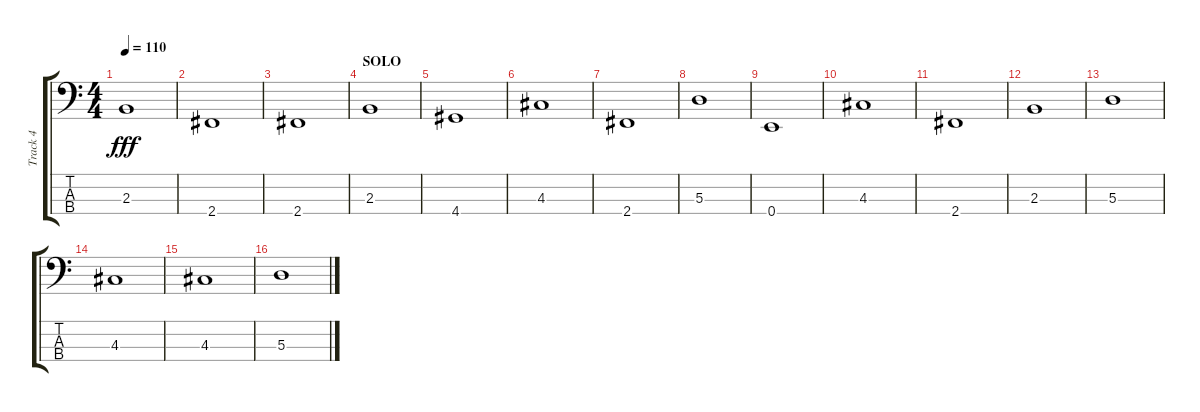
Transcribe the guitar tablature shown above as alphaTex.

\track ("Track 4" "Track 4") {instrument electricbasspick}
\staff {score tabs}
\tuning (G2 D2 A1 E1) {hide}
\ts (4 4)
\tempo 110
\clef f4
\ks c
2.3.1{dy fff} |
2.4.1 |
2.4.1 |
\section ("" "SOLO")
2.3.1 |
4.4.1 |
4.3.1 |
2.4.1 |
5.3.1 |
0.4.1 |
4.3.1 |
2.4.1 |
2.3.1 |
5.3.1 |
4.3.1 |
4.3.1 |
5.3.1
